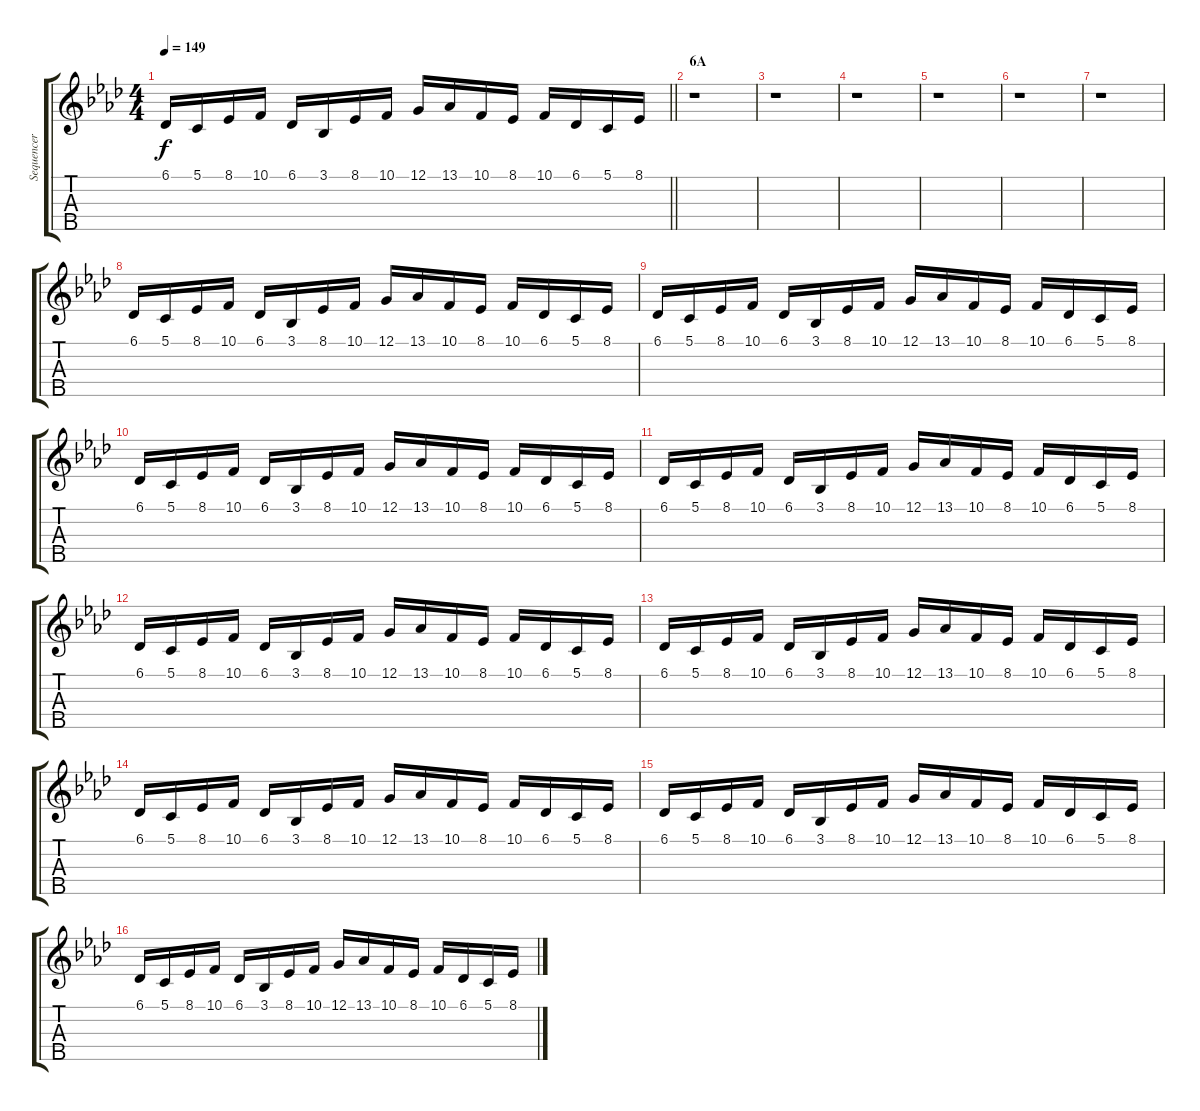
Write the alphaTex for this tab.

\track ("Sequencer" "Sequencer") {instrument lead2sawtooth}
\staff {score tabs}
\tuning (G3 D3 A2 E2 B1) {hide}
\ts (4 4)
\tempo 149
\clef g2
\barLineRight lightlight
\ks ab
6.1.16{dy f} 5.1.16 8.1.16 10.1.16 6.1.16 3.1.16 8.1.16 10.1.16 12.1.16 13.1.16 10.1.16 8.1.16 10.1.16 6.1.16 5.1.16 8.1.16 |
\section ("" "6A")
r.1 |
r.1 |
r.1 |
r.1 |
r.1 |
r.1 |
6.1.16 5.1.16 8.1.16 10.1.16 6.1.16 3.1.16 8.1.16 10.1.16 12.1.16 13.1.16 10.1.16 8.1.16 10.1.16 6.1.16 5.1.16 8.1.16 |
6.1.16 5.1.16 8.1.16 10.1.16 6.1.16 3.1.16 8.1.16 10.1.16 12.1.16 13.1.16 10.1.16 8.1.16 10.1.16 6.1.16 5.1.16 8.1.16 |
6.1.16 5.1.16 8.1.16 10.1.16 6.1.16 3.1.16 8.1.16 10.1.16 12.1.16 13.1.16 10.1.16 8.1.16 10.1.16 6.1.16 5.1.16 8.1.16 |
6.1.16 5.1.16 8.1.16 10.1.16 6.1.16 3.1.16 8.1.16 10.1.16 12.1.16 13.1.16 10.1.16 8.1.16 10.1.16 6.1.16 5.1.16 8.1.16 |
6.1.16 5.1.16 8.1.16 10.1.16 6.1.16 3.1.16 8.1.16 10.1.16 12.1.16 13.1.16 10.1.16 8.1.16 10.1.16 6.1.16 5.1.16 8.1.16 |
6.1.16 5.1.16 8.1.16 10.1.16 6.1.16 3.1.16 8.1.16 10.1.16 12.1.16 13.1.16 10.1.16 8.1.16 10.1.16 6.1.16 5.1.16 8.1.16 |
6.1.16 5.1.16 8.1.16 10.1.16 6.1.16 3.1.16 8.1.16 10.1.16 12.1.16 13.1.16 10.1.16 8.1.16 10.1.16 6.1.16 5.1.16 8.1.16 |
6.1.16 5.1.16 8.1.16 10.1.16 6.1.16 3.1.16 8.1.16 10.1.16 12.1.16 13.1.16 10.1.16 8.1.16 10.1.16 6.1.16 5.1.16 8.1.16 |
6.1.16 5.1.16 8.1.16 10.1.16 6.1.16 3.1.16 8.1.16 10.1.16 12.1.16 13.1.16 10.1.16 8.1.16 10.1.16 6.1.16 5.1.16 8.1.16
